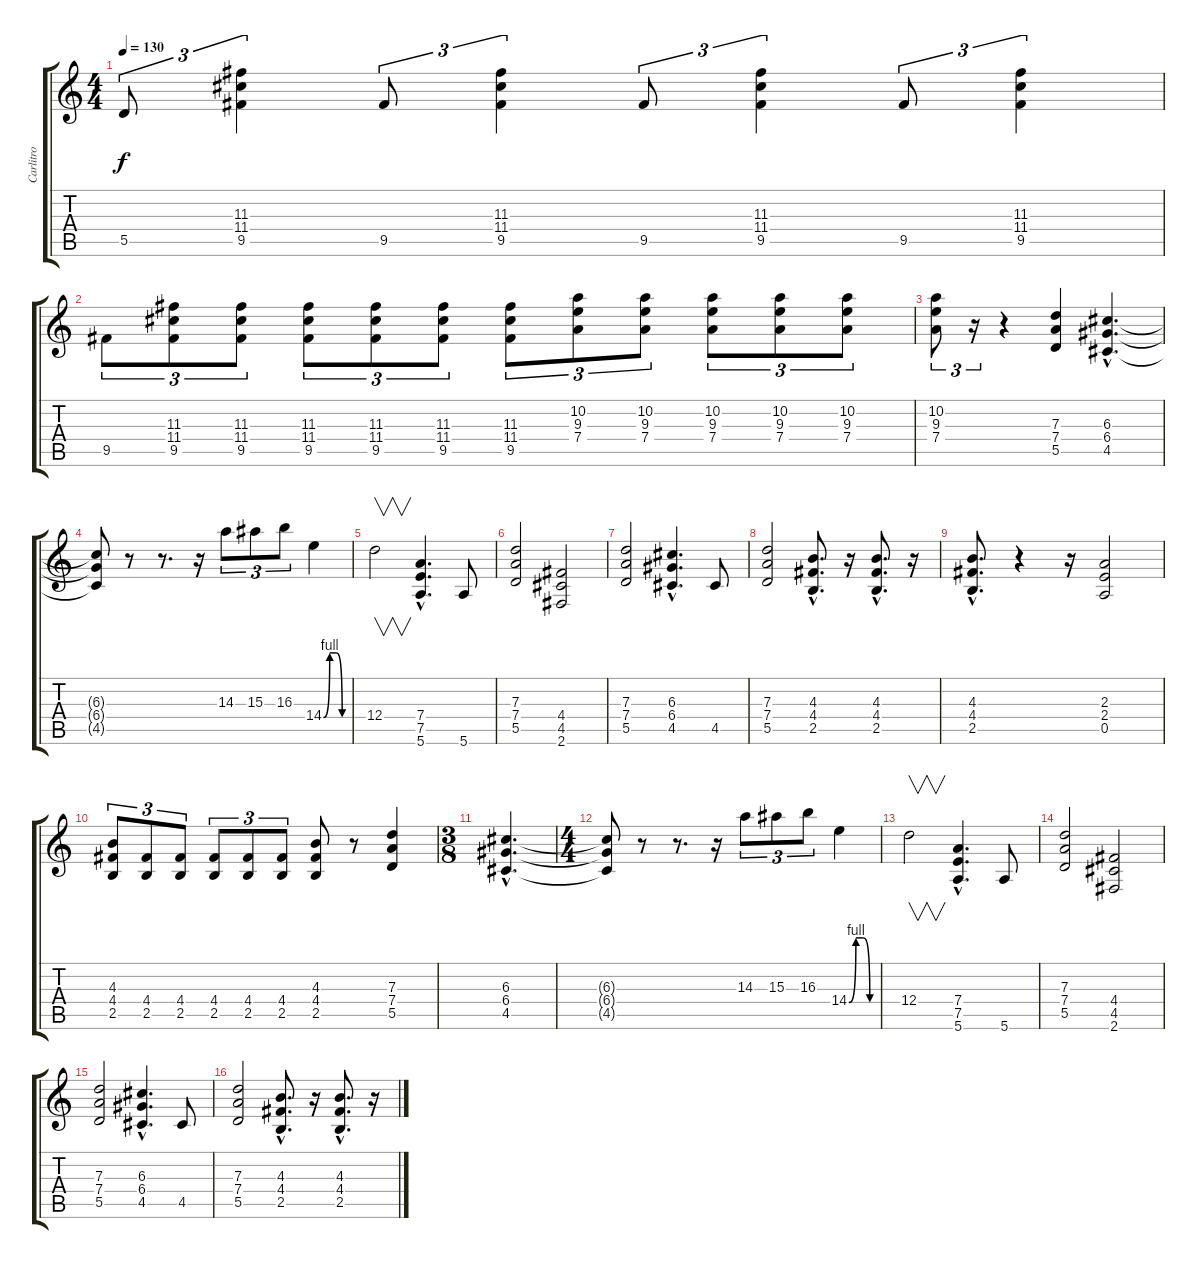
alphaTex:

\track ("Carlitro" "Carlitro") {instrument distortionguitar}
\staff {score tabs}
\tuning (E4 B3 G3 D3 A2 E2) {hide}
\ts (4 4)
\tempo 130
\clef g2
\ks c
5.5.8{tu (3 2) dy f} (11.3 11.4 9.5).4{tu (3 2)} 9.5.8{tu (3 2)} (11.3 11.4 9.5).4{tu (3 2)} 9.5.8{tu (3 2)} (11.3 11.4 9.5).4{tu (3 2)} 9.5.8{tu (3 2)} (11.3 11.4 9.5).4{tu (3 2)} |
9.5.8{tu (3 2)} (11.3 11.4 9.5).8{tu (3 2)} (11.3 11.4 9.5).8{tu (3 2)} (11.3 11.4 9.5).8{tu (3 2)} (11.3 11.4 9.5).8{tu (3 2)} (11.3 11.4 9.5).8{tu (3 2)} (11.3 11.4 9.5).8{tu (3 2)} (10.2 9.3 7.4).8{tu (3 2)} (10.2 9.3 7.4).8{tu (3 2)} (10.2 9.3 7.4).8{tu (3 2)} (10.2 9.3 7.4).8{tu (3 2)} (10.2 9.3 7.4).8{tu (3 2)} |
(10.2 9.3 7.4).8{tu (3 2)} r.16{tu (3 2)} r.4 (7.3 7.4 5.5).4 (6.3{hac} 6.4{hac} 4.5{hac}).4{d} |
(6.3{t} 6.4{t} 4.5{t}).8 r.8 r.8{d} r.16 14.3.8{tu (3 2)} 15.3.8{tu (3 2)} 16.3.8{tu (3 2)} 14.4{be (custom 0 0 15 4 30 4 45 0 60 0)}.4 |
12.4.2{v} (7.4{hac} 7.5{hac} 5.6{hac}).4{d} 5.6.8 |
(7.3 7.4 5.5).2 (4.4 4.5 2.6).2 |
(7.3 7.4 5.5).2 (6.3{hac} 6.4{hac} 4.5{hac}).4{d} 4.5.8 |
(7.3 7.4 5.5).2 (4.3{hac} 4.4{hac} 2.5{hac}).8{d} r.16 (4.3{hac} 4.4{hac} 2.5{hac}).8{d} r.16 |
(4.3{hac} 4.4{hac} 2.5{hac}).8{d} r.4 r.16 (2.3 2.4 0.5).2 |
(4.3 4.4 2.5).8{tu (3 2)} (4.4 2.5).8{tu (3 2)} (4.4 2.5).8{tu (3 2)} (4.4 2.5).8{tu (3 2)} (4.4 2.5).8{tu (3 2)} (4.4 2.5).8{tu (3 2)} (4.3 4.4 2.5).8 r.8 (7.3 7.4 5.5).4 |
\ts (3 8)
(6.3{hac} 6.4{hac} 4.5{hac}).4{d} |
\ts (4 4)
(6.3{t} 6.4{t} 4.5{t}).8 r.8 r.8{d} r.16 14.3.8{tu (3 2)} 15.3.8{tu (3 2)} 16.3.8{tu (3 2)} 14.4{be (custom 0 0 15 4 30 4 45 0 60 0)}.4 |
12.4.2{v} (7.4{hac} 7.5{hac} 5.6{hac}).4{d} 5.6.8 |
(7.3 7.4 5.5).2 (4.4 4.5 2.6).2 |
(7.3 7.4 5.5).2 (6.3{hac} 6.4{hac} 4.5{hac}).4{d} 4.5.8 |
(7.3 7.4 5.5).2 (4.3{hac} 4.4{hac} 2.5{hac}).8{d} r.16 (4.3{hac} 4.4{hac} 2.5{hac}).8{d} r.16
